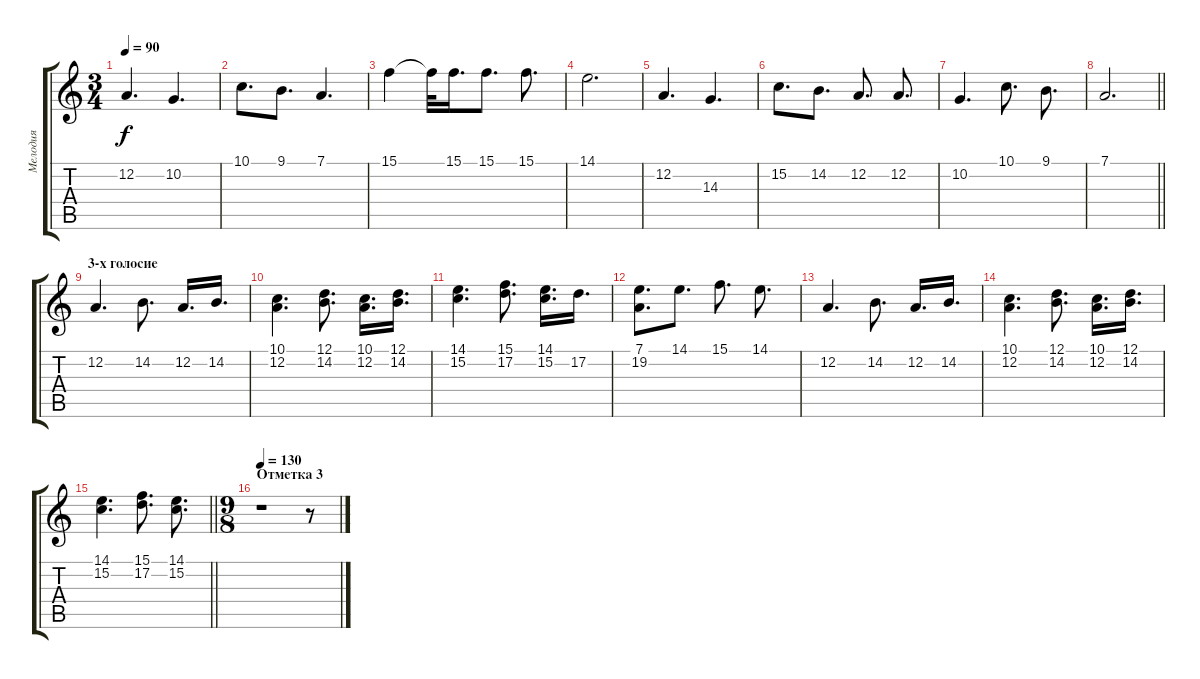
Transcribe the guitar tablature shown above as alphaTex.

\track ("Мелодия" "Мелодия") {instrument choiraahs}
\staff {score tabs}
\tuning (D4 A3 F3 C3 G2 D2) {hide}
\ts (3 4)
\tempo 90
\clef g2
\ks c
12.2.4{d dy f} 10.2.4{d} |
10.1.8{d} 9.1.8{d} 7.1.4{d} |
15.1.4 15.1{t}.32 15.1.16{d} 15.1.8{d} 15.1.8{d} |
14.1.2{d} |
12.2.4{d} 14.3.4{d} |
15.2.8{d} 14.2.8{d} 12.2.8{d} 12.2.8{d} |
10.2.4{d} 10.1.8{d} 9.1.8{d} |
\barLineRight lightlight
7.1.2{d} |
\section ("" "3-х голосие")
12.2.4{d} 14.2.8{d} 12.2.16{d} 14.2.16{d} |
(10.1 12.2).4{d} (12.1 14.2).8{d} (10.1 12.2).16{d} (12.1 14.2).16{d} |
(14.1 15.2).4{d} (15.1 17.2).8{d} (14.1 15.2).16{d} 17.2.16{d} |
(7.1 19.2).8{d} 14.1.8{d} 15.1.8{d} 14.1.8{d} |
12.2.4{d} 14.2.8{d} 12.2.16{d} 14.2.16{d} |
(10.1 12.2).4{d} (12.1 14.2).8{d} (10.1 12.2).16{d} (12.1 14.2).16{d} |
\barLineRight lightlight
(14.1 15.2).4{d} (15.1 17.2).8{d} (14.1 15.2).8{d} |
\ts (9 8)
\section ("" "Отметка 3")
\tempo 120
\tempo 130
r.1 r.8
